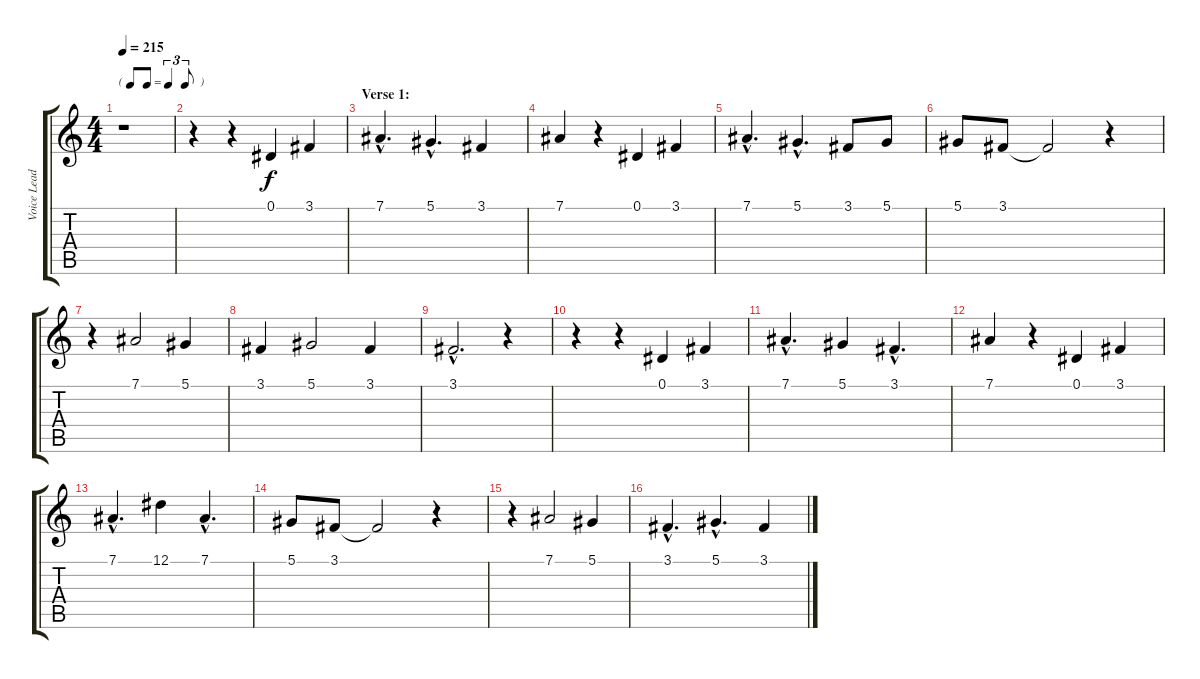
\track ("Voice Lead" "Voice Lead") {instrument cello}
\staff {score tabs}
\tuning (Eb4 Bb3 Gb3 Db3 Ab2 Eb2) {hide}
\ts (4 4)
\tf triplet8th
\tempo 215
\clef g2
\ks c
r.1{dy f} |
r.4 r.4 0.1.4 3.1.4 |
\section ("" "Verse 1:")
7.1{hac}.4{d} 5.1{hac}.4{d} 3.1.4 |
7.1.4 r.4 0.1.4 3.1.4 |
7.1{hac}.4{d} 5.1{hac}.4{d} 3.1.8 5.1.8 |
5.1.8 3.1.8 3.1{t}.2 r.4 |
r.4 7.1.2 5.1.4 |
3.1.4 5.1.2 3.1.4 |
3.1{hac}.2{d} r.4 |
r.4 r.4 0.1.4 3.1.4 |
7.1{hac}.4{d} 5.1.4 3.1{hac}.4{d} |
7.1.4 r.4 0.1.4 3.1.4 |
7.1{hac}.4{d} 12.1.4 7.1{hac}.4{d} |
5.1.8 3.1.8 3.1{t}.2 r.4 |
r.4 7.1.2 5.1.4 |
3.1{hac}.4{d} 5.1{hac}.4{d} 3.1.4
